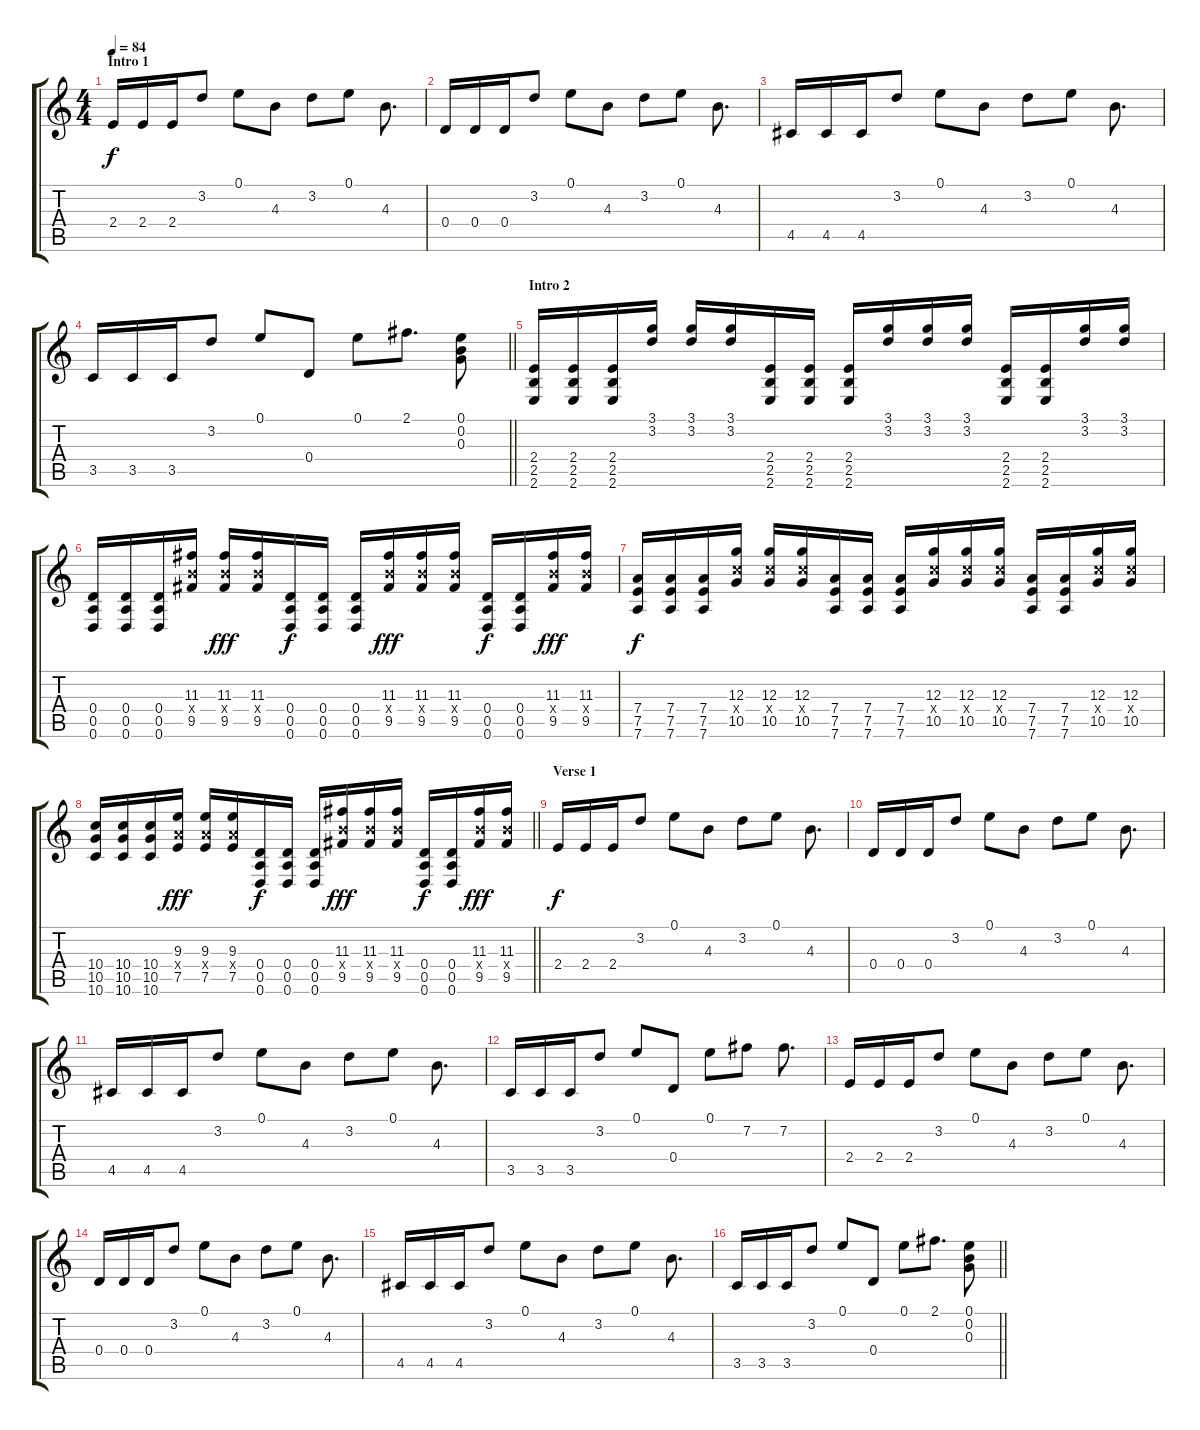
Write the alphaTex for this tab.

\track "" {instrument distortionguitar}
\staff {score tabs}
\tuning (E4 B3 G3 D3 A2 D2) {hide}
\ts (4 4)
\section ("" "Intro 1")
\tempo 84
\clef g2
\ks c
2.4.16{dy f volume 13 instrument distortionguitar} 2.4.16 2.4.16 3.2.8 0.1.8 4.3.8 3.2.8 0.1.8 4.3.8{d} |
0.4.16 0.4.16 0.4.16 3.2.8 0.1.8 4.3.8 3.2.8 0.1.8 4.3.8{d} |
4.5.16 4.5.16 4.5.16 3.2.8 0.1.8 4.3.8 3.2.8 0.1.8 4.3.8{d} |
\barLineRight lightlight
3.5.16 3.5.16 3.5.16 3.2.8 0.1.8 0.4.8 0.1.8 2.1.8{d} (0.1 0.2 0.3).8{volume 16} |
\section ("" "Intro 2")
(2.4 2.5 2.6).16 (2.4 2.5 2.6).16 (2.4 2.5 2.6).16 (3.1 3.2).16 (3.1 3.2).16 (3.1 3.2).16 (2.4 2.5 2.6).16 (2.4 2.5 2.6).16 (2.4 2.5 2.6).16 (3.1 3.2).16 (3.1 3.2).16 (3.1 3.2).16 (2.4 2.5 2.6).16 (2.4 2.5 2.6).16 (3.1 3.2).16 (3.1 3.2).16 |
(0.4 0.5 0.6).16 (0.4 0.5 0.6).16 (0.4 0.5 0.6).16 (11.3 9.4{x} 9.5).16 (11.3 9.4{x} 9.5).16{dy fff} (11.3 9.4{x} 9.5).16 (0.4 0.5 0.6).16{dy f} (0.4 0.5 0.6).16 (0.4 0.5 0.6).16 (11.3 9.4{x} 9.5).16{dy fff} (11.3 9.4{x} 9.5).16 (11.3 9.4{x} 9.5).16 (0.4 0.5 0.6).16{dy f} (0.4 0.5 0.6).16 (11.3 9.4{x} 9.5).16{dy fff} (11.3 9.4{x} 9.5).16 |
(7.4 7.5 7.6).16{dy f} (7.4 7.5 7.6).16 (7.4 7.5 7.6).16 (12.3 10.4{x} 10.5).16 (12.3 10.4{x} 10.5).16 (12.3 10.4{x} 10.5).16 (7.4 7.5 7.6).16 (7.4 7.5 7.6).16 (7.4 7.5 7.6).16 (12.3 10.4{x} 10.5).16 (12.3 10.4{x} 10.5).16 (12.3 10.4{x} 10.5).16 (7.4 7.5 7.6).16 (7.4 7.5 7.6).16 (12.3 10.4{x} 10.5).16 (12.3 10.4{x} 10.5).16 |
\barLineRight lightlight
(10.4 10.5 10.6).16 (10.4 10.5 10.6).16 (10.4 10.5 10.6).16 (9.3 7.4{x} 7.5).16{dy fff} (9.3 7.4{x} 7.5).16 (9.3 7.4{x} 7.5).16 (0.4 0.5 0.6).16{dy f} (0.4 0.5 0.6).16 (0.4 0.5 0.6).16 (11.3 9.4{x} 9.5).16{dy fff} (11.3 9.4{x} 9.5).16 (11.3 9.4{x} 9.5).16 (0.4 0.5 0.6).16{dy f} (0.4 0.5 0.6).16 (11.3 9.4{x} 9.5).16{dy fff} (11.3 9.4{x} 9.5).16 |
\section ("" "Verse 1")
2.4.16{dy f volume 13} 2.4.16 2.4.16 3.2.8 0.1.8 4.3.8 3.2.8 0.1.8 4.3.8{d} |
0.4.16 0.4.16 0.4.16 3.2.8 0.1.8 4.3.8 3.2.8 0.1.8 4.3.8{d} |
4.5.16 4.5.16 4.5.16 3.2.8 0.1.8 4.3.8 3.2.8 0.1.8 4.3.8{d} |
3.5.16 3.5.16 3.5.16 3.2.8 0.1.8 0.4.8 0.1.8 7.2.8 7.2.8{d} |
2.4.16 2.4.16 2.4.16 3.2.8 0.1.8 4.3.8 3.2.8 0.1.8 4.3.8{d} |
0.4.16 0.4.16 0.4.16 3.2.8 0.1.8 4.3.8 3.2.8 0.1.8 4.3.8{d} |
4.5.16 4.5.16 4.5.16 3.2.8 0.1.8 4.3.8 3.2.8 0.1.8 4.3.8{d} |
\barLineRight lightlight
3.5.16 3.5.16 3.5.16 3.2.8 0.1.8 0.4.8 0.1.8 2.1.8{d} (0.1 0.2 0.3).8
